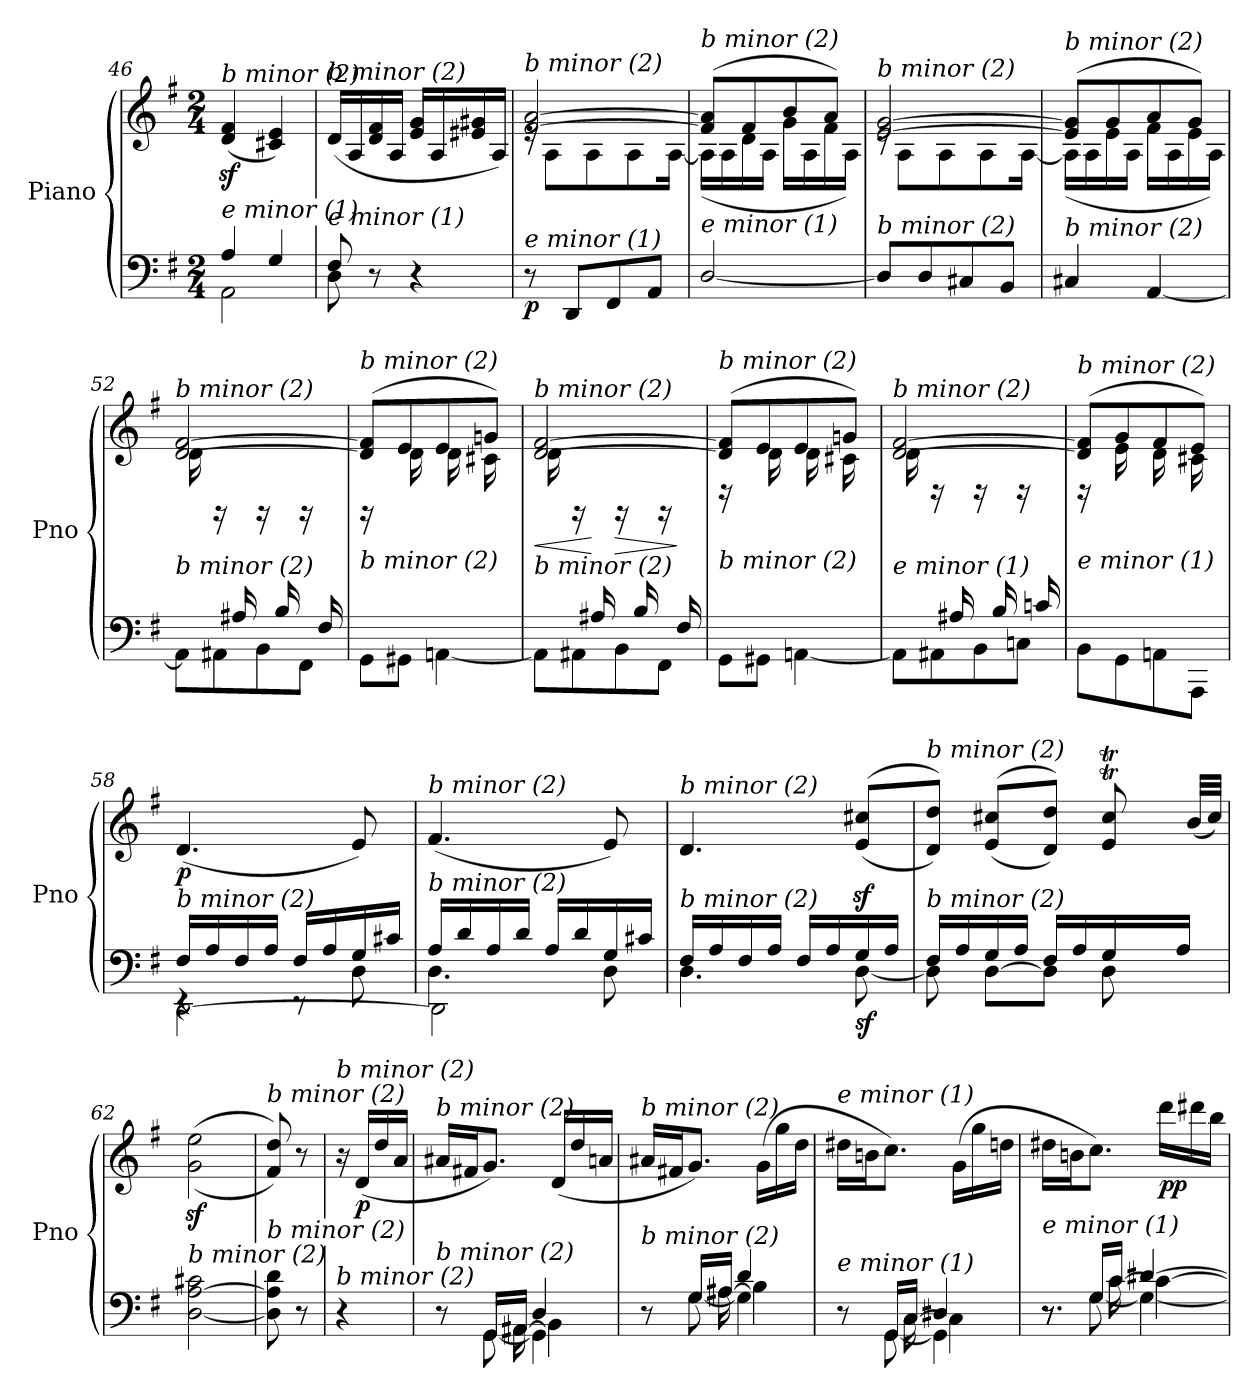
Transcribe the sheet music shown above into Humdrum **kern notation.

**kern	**kern	**dynam
*part1	*part1	*part1
*staff2	*staff1	*staff1/2
*I"Piano	*	*
*I'Pno	*	*
*clefF4	*clefG2	*
*k[f#]	*k[f#]	*
*M2/4	*M2/4	*
=46	=46	=46
*^	*	*
!	!	!LO:TX:i:t=b minor (2)	!
!LO:TX:i:t=e minor (1)	!	!	!
4A/	2AA\	(4d/z< 4f#/z<	.
4G/	.	4c#X/ 4e/)	.
=47	=47	=47	=47
*	*	*^	*
!	!	!LO:TX:i:t=b minor (2)	!	!
!LO:TX:i:t=e minor (1)	!	!	!	!
!	!	!	!	!LO:DY:b
8F#/	8D\	(>16d/LL	8ryy	other-dynamics
.	.	16A/	.	.
8r	4.ryy	16d/ 16f#/	4.ryy	.
.	.	16A/JJ	.	.
4r	.	16e/ 16g/LL	.	.
.	.	16A/	.	.
.	.	16e#X/ 16g#X/	.	.
.	.	16A/JJ)	.	.
*v	*v	*	*	*
=48	=48	=48	=48
!	!LO:TX:i:t=b minor (2)	!	!
!LO:TX:i:t=e minor (1)	!	!	!
!	!	!	!LO:DY:b=2
8r	[2f#/ [2a/	16re	p
.	.	8A\L	.
8DD/L	.	.	.
.	.	8A\	.
8FF#/	.	.	.
.	.	8A\	.
8AA/J	.	.	.
.	.	[16A\Jk	.
=49	=49	=49	=49
!	!LO:TX:i:t=b minor (2)	!	!
!LO:TX:i:t=e minor (1)	!	!	!
[2D/	(>8f#/] 8a/]L	(16A\LL]	.
.	.	16A\	.
.	8f#/	16d\	.
.	.	16A\JJ	.
.	8b/	16g\LL	.
.	.	16A\	.
.	8a/J)	16f#\	.
.	.	16A\JJ)	.
!!LO:LB:g=z	!!
=50	=50	=50	=50
!	!LO:TX:i:t=b minor (2)	!	!
!LO:TX:i:t=b minor (2)	!	!	!
8D/L]	[2e/ [2g/	16re	.
.	.	8A\L	.
8D/	.	.	.
.	.	8A\	.
8C#X/	.	.	.
.	.	8A\	.
8BB/J	.	.	.
.	.	[16A\Jk	.
=51	=51	=51	=51
!	!LO:TX:i:t=b minor (2)	!	!
!LO:TX:i:t=b minor (2)	!	!	!
4C#X/	(8e/] 8g/]L	(16A\LL]	.
.	.	16A\	.
.	8g/	16e\	.
.	.	16A\JJ	.
[4AA/	8a/	16f#\LL	.
.	.	16A\	.
.	8g/J)	16e\	.
.	.	16A\JJ)	.
=52	=52	=52	=52
*^	*	*	*
!	!	!LO:TX:i:t=b minor (2)	!	!
!LO:TX:i:t=b minor (2)	!	!	!	!
16ryy	8AA\L]	[2d/ [2f#/	(16d\LL	.
16A/JJ)	.	.	16ryy	.
16ryy	8AA#X\	.	16rGG	.
16A#X/	.	.	16ryy	.
16ryy	8BB\	.	16rGG	.
16B/	.	.	16ryy	.
16ryy	8FF#\J	.	16rGG	.
16F#/	.	.	16ryy	.
=53	=53	=53	=53	=53
!	!	!LO:TX:i:t=b minor (2)	!	!
!LO:TX:i:t=b minor (2)	!	!	!	!
16ryy	8GG\L	(8d/] 8f#/]L	16rGG	.
16G/LL	.	.	16ryy	.
16ryy	8GG#X\J	8e/	16d\	.
16G#X/JJ	.	.	16ryy	.
16ryy	[4AAn\	8e/	16d\LL	.
16An/	.	.	16ryy	.
16ryy	.	8gn/J)	16c#X\	.
16A/JJ	.	.	16ryy	.
=54	=54	=54	=54	=54
!	!	!LO:TX:i:t=b minor (2)	!	!
!LO:TX:i:t=b minor (2)	!	!	!	!
!	!	!	!	!LO:HP:b
16ryy	8AAn\L]	[2d/ [2f#/	(16d\LL	<
16A/JJ)	.	.	16ryy	.
16ryy	8AA#X\	.	16rGG	.
16A#X/	.	.	16ryy	[
!	!	!	!	!LO:HP:b
16ryy	8BB\	.	16rGG	>
16B/	.	.	16ryy	.
16ryy	8FF#\J	.	16rGG	.
16F#/	.	.	16ryy	]
!!LO:PB:g=z	!!
=55	=55	=55	=55	=55
!	!	!LO:TX:i:t=b minor (2)	!	!
!LO:TX:i:t=b minor (2)	!	!	!	!
16ryy	8GG\L	(8d/] 8f#/]L	16rD	.
16G/LL	.	.	16ryy	.
16ryy	8GG#X\J	8e/	16d\	.
16G#X/JJ	.	.	16ryy	.
16ryy	[4AAn\	8e/	16d\LL	.
16An/	.	.	16ryy	.
16ryy	.	8gn/J)	16c#X\	.
16A/JJ	.	.	16ryy	.
=56	=56	=56	=56	=56
!	!	!LO:TX:i:t=b minor (2)	!	!
!LO:TX:i:t=e minor (1)	!	!	!	!
!	!	!	!	!LO:DY:b
16ryy	8AAn\L]	[2d/ [2f#/	(16d\LL	other-dynamics
16A/JJ)	.	.	16ryy	.
16ryy	8AA#X\	.	16rD	.
16A#X/	.	.	16ryy	.
16ryy	8BB\	.	16rD	.
16B/	.	.	16ryy	.
16ryy	8Cn\J	.	16rD	.
16cn/	.	.	16ryy	.
=57	=57	=57	=57	=57
!	!	!LO:TX:i:t=b minor (2)	!	!
!LO:TX:i:t=e minor (1)	!	!	!	!
16ryy	8BB\L	(8d/] 8f#/]L	16rD	.
16B/LL	.	.	16ryy	.
16ryy	8GG\	8g/	16e\	.
16B/JJ	.	.	16ryy	.
16ryy	8AAn\	8f#/	16d\LL	.
16An/	.	.	16ryy	.
16ryy	8AAA\J	8e/J)	16c#X\	.
16G/JJ	.	.	16ryy	.
=58	=58	=58	=58	=58
*	*^	*	*	*
!	!	!	!LO:TX:i:t=b minor (2)	!	!
!LO:TX:i:t=b minor (2)	!	!	!	!	!
!	!	!	!	!	!LO:DY:b
*	*	*	*v	*v	*
16F#/LL	4rEE	[2DD\	(4.d/	p
16A/	.	.	.	.
16F#/	.	.	.	.
16A/JJ	.	.	.	.
16F#/LL	8rEE	.	.	.
16A/	.	.	.	.
16G/	8D\	.	8e/)	.
16c#X/JJ	.	.	.	.
!!LO:LB:g=z
=59	=59	=59	=59	=59
!	!	!	!LO:TX:i:t=b minor (2)	!
!LO:TX:i:t=b minor (2)	!	!	!	!
16A/LL	4.D\	2DD\]	(4.f#/	.
16d/	.	.	.	.
16A/	.	.	.	.
16d/JJ	.	.	.	.
16A/LL	.	.	.	.
16d/	.	.	.	.
16G/	8D\	.	8e/)	.
16c#X/JJ	.	.	.	.
*	*v	*v	*	*
=60	=60	=60	=60
!	!	!LO:TX:i:t=b minor (2)	!
!LO:TX:i:t=b minor (2)	!	!	!
16F#/LL	4.D\	4.d/	.
16A/	.	.	.
16F#/	.	.	.
16A/JJ	.	.	.
16F#/LL	.	.	.
16A/	.	.	.
!	!	!	!LO:DY:b=2
16G/	[8D\	((>8e/z< 8cc#X/z<L	sf
16A/JJ	.	.	.
=61	=61	=61	=61
*	*^	*^	*
!	!	!	!LO:TX:i:t=b minor (2)	!	!
!LO:TX:i:t=b minor (2)	!	!	!	!	!
4.ryy	16F#/LL	8D\]	8d/ 8dd/J))	4.ryy	.
.	16A/	.	.	.	.
!	!	!	!	!	!LO:DY:b=2
!	!	!	!	!	!LO:DY:n=1:b
.	16G/	[8D\L	((>8e/ 8cc#X/L	.	sf sf
.	16A/JJ	.	.	.	.
.	16F#/LL	8D\J]	8d/ 8dd/J))	.	.
.	16A/	.	.	.	.
*	*	*	*	*Xtuplet	*
8ryy	16G/	8D\	8e/T 8cc#/T	40ryy	.
.	.	.	.	40ddyy	.
.	.	.	.	40cc#yy	.
.	16A/JJ	.	.	.	.
.	.	.	.	(40b/LL	.
.	.	.	.	40cc#/JJ)	.
*v	*v	*v	*	*	*
=62	=62	=62	=62
!	!LO:TX:i:t=b minor (2)	!	!
!LO:TX:i:t=b minor (2)	!	!	!
*	*v	*v	*
[2D\ [2A\ 2c#X\	((2g\z< 2ee\z<	.
=63	=63	=63
!	!LO:TX:i:t=b minor (2)	!
!LO:TX:i:t=b minor (2)	!	!
8D\] 8A\] 8d\	8f#/ 8dd/))	.
8r	8r	.
!!LO:LB:g=z
=64	=64	=64
!	!LO:TX:i:t=b minor (2)	!
!LO:TX:i:t=b minor (2)	!	!
4r	16r	.
!	!	!LO:DY:b
.	(16d/LL	p
.	16dd/	.
.	16a/JJ	.
=65	=65	=65
*^	*^	*
*	*^	*	*^	*
!	!	!	!LO:TX:i:t=b minor (2)	!	!	!
!LO:TX:i:t=b minor (2)	!	!	!	!	!	!
8r	8ryy	8.ryy	16a#Xi/LL	8ryy	8.ryy	.
.	.	.	16f#X/J	.	.	.
16GG/LL	[8GG\	.	8.g/J)	4.ryy	.	.
16AA#Xi/JJ	.	[16AA#Xi\	.	.	4ryy	.
4D/	4GG\]	4BB-\]	.	.	.	.
.	.	.	(16d/LL	.	.	.
.	.	.	16dd/	.	.	.
.	.	.	16a/JJ	.	16ryy	.
=66	=66	=66	=66	=66	=66	=66
!	!	!	!LO:TX:i:t=b minor (2)	!	!	!
!LO:TX:i:t=b minor (2)	!	!	!	!	!	!
8r	8ryy	8.ryy	16a#Xi/LL	8ryy	8.ryy	.
.	.	.	16f#X/J	.	.	.
16G/LL	[8G\	.	8.g/J)	4.ryy	.	.
16A#Xi/JJ	.	[16A#Xi\	.	.	4ryy	.
4d/	4G\]	4B-\]	.	.	.	.
.	.	.	(16g\LL	.	.	.
.	.	.	16gg\	.	.	.
.	.	.	16dd\JJ	.	16ryy	.
=67	=67	=67	=67	=67	=67	=67
!	!	!	!LO:TX:i:t=e minor (1)	!	!	!
!LO:TX:i:t=e minor (1)	!	!	!	!	!	!
8r	8ryy	8.ryy	16dd#Xi\LL	8ryy	8.ryy	.
.	.	.	16bn\J	.	.	.
16GG/LL	[8GG\	.	8.cc\J)	4.ryy	.	.
16C/JJ	.	[16C\	.	.	4ryy	.
4D#Xi/	4GG\]	4C\]	.	.	.	.
.	.	.	(16g\LL	.	.	.
.	.	.	16gg\	.	.	.
.	.	.	16dd\JJ	.	16ryy	.
=68	=68	=68	=68	=68	=68	=68
!	!	!	!LO:TX:i:t=e minor (1)	!	!	!
!LO:TX:i:t=e minor (1)	!	!	!	!	!	!
*	*	*	*v	*v	*v	*
8r	8r	8.r	16dd#Xi\LL	.
.	.	.	16bn\J	.
16G/LL	[8G\	.	8.cc\J)	.
16c/JJ	.	[16c\	.	.
[4d#Xi/	4G\_	4c\_	.	.
!	!	!	!	!LO:DY:b
.	.	.	16ddd\LL	pp
.	.	.	16ddd#Xi\	.
.	.	.	16bb\JJ	.
*v	*v	*v	*	*
=	=	=
*-	*-	*-
